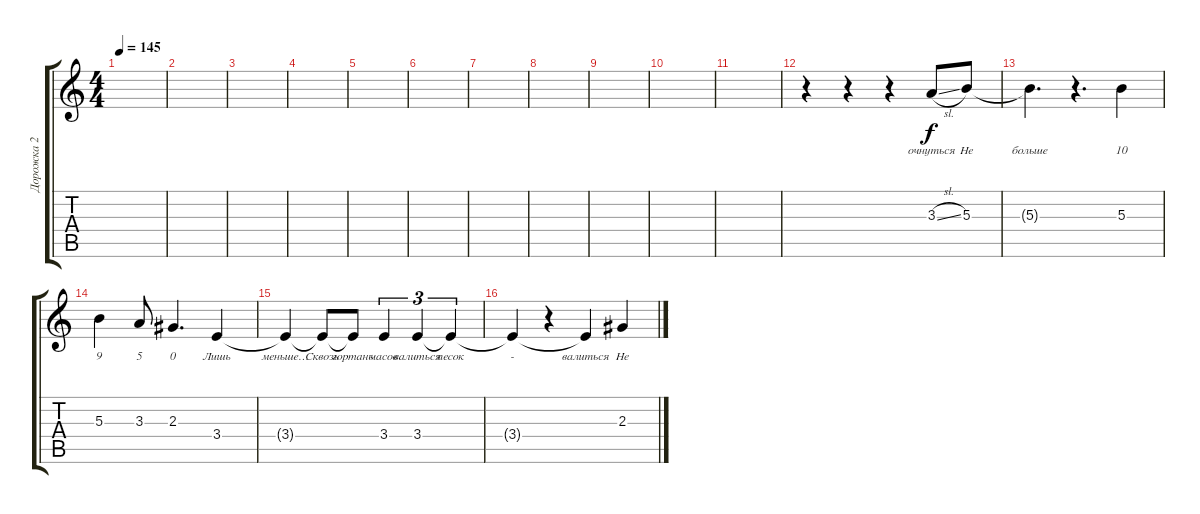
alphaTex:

\track ("Дорожка 2" "Дорожка 2") {instrument overdrivenguitar}
\staff {score tabs}
\tuning (Eb4 Bb3 Gb3 Db3 Ab2 Db2) {hide}
\ts (4 4)
\tempo 145
\clef g2
\ks c
|
|
|
|
|
|
|
|
|
|
|
r.4 r.4 r.4 3.3{sl}.8{lyrics (0 "очнуться") lyrics (1 "") lyrics (2 "") lyrics (3 "") lyrics (4 "")} 5.3.8{lyrics (0 "Не") lyrics (1 "") lyrics (2 "") lyrics (3 "") lyrics (4 "")} |
5.3{t}.4{d lyrics (0 "больше") lyrics (1 "") lyrics (2 "") lyrics (3 "") lyrics (4 "")} r.4{d} 5.3.4{lyrics (0 "10") lyrics (1 "") lyrics (2 "") lyrics (3 "") lyrics (4 "")} |
5.3.4{lyrics (0 "9") lyrics (1 "") lyrics (2 "") lyrics (3 "") lyrics (4 "")} 3.3.8{lyrics (0 "5") lyrics (1 "") lyrics (2 "") lyrics (3 "") lyrics (4 "")} 2.3.4{d lyrics (0 "0") lyrics (1 "") lyrics (2 "") lyrics (3 "") lyrics (4 "")} 3.4.4{lyrics (0 "Лишь") lyrics (1 "") lyrics (2 "") lyrics (3 "") lyrics (4 "")} |
3.4{t}.4{lyrics (0 "меньше…") lyrics (1 "") lyrics (2 "") lyrics (3 "") lyrics (4 "")} 3.4{t}.8{lyrics (0 "Сквозь") lyrics (1 "") lyrics (2 "") lyrics (3 "") lyrics (4 "")} 3.4{t}.8{lyrics (0 "гортань") lyrics (1 "") lyrics (2 "") lyrics (3 "") lyrics (4 "")} 3.4.4{tu (3 2) lyrics (0 "часов") lyrics (1 "") lyrics (2 "") lyrics (3 "") lyrics (4 "")} 3.4.4{tu (3 2) lyrics (0 "валиться") lyrics (1 "") lyrics (2 "") lyrics (3 "") lyrics (4 "")} 3.4{t}.4{tu (3 2) lyrics (0 "песок") lyrics (1 "") lyrics (2 "") lyrics (3 "") lyrics (4 "")} |
3.4{t}.4{lyrics (0 "-") lyrics (1 "") lyrics (2 "") lyrics (3 "") lyrics (4 "")} r.4 3.4{t}.4{lyrics (0 "валиться") lyrics (1 "") lyrics (2 "") lyrics (3 "") lyrics (4 "")} 2.3.4{lyrics (0 "Не") lyrics (1 "") lyrics (2 "") lyrics (3 "") lyrics (4 "")}
